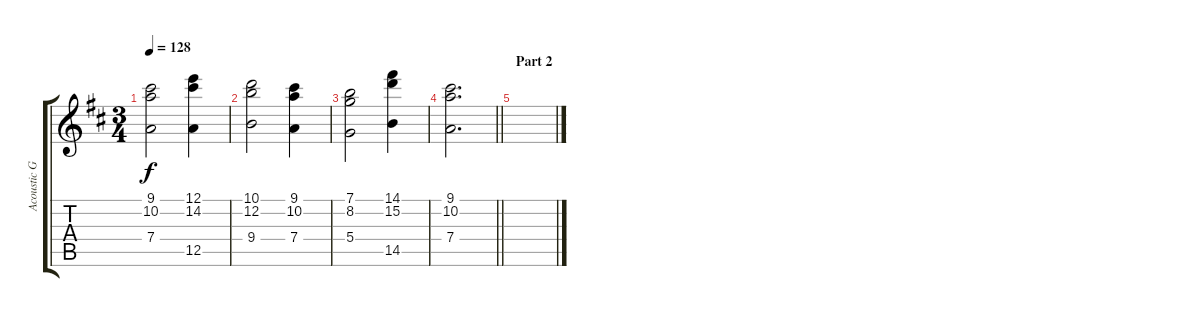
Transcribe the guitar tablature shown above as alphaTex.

\track ("Acoustic Guitar - Simom Neil" "Acoustic G") {instrument acousticguitarsteel}
\staff {score tabs}
\tuning (E4 B3 G3 D3 A2 D2) {hide}
\ts (3 4)
\tempo 128
\clef g2
\ks d
(9.1 10.2 7.4).2{dy f} (12.1 14.2 12.5).4 |
(10.1 12.2 9.4).2 (9.1 10.2 7.4).4 |
(7.1 8.2 5.4).2 (14.1 15.2 14.5).4 |
\barLineRight lightlight
(9.1 10.2 7.4).2{d} |
\section ("" "Part 2")
